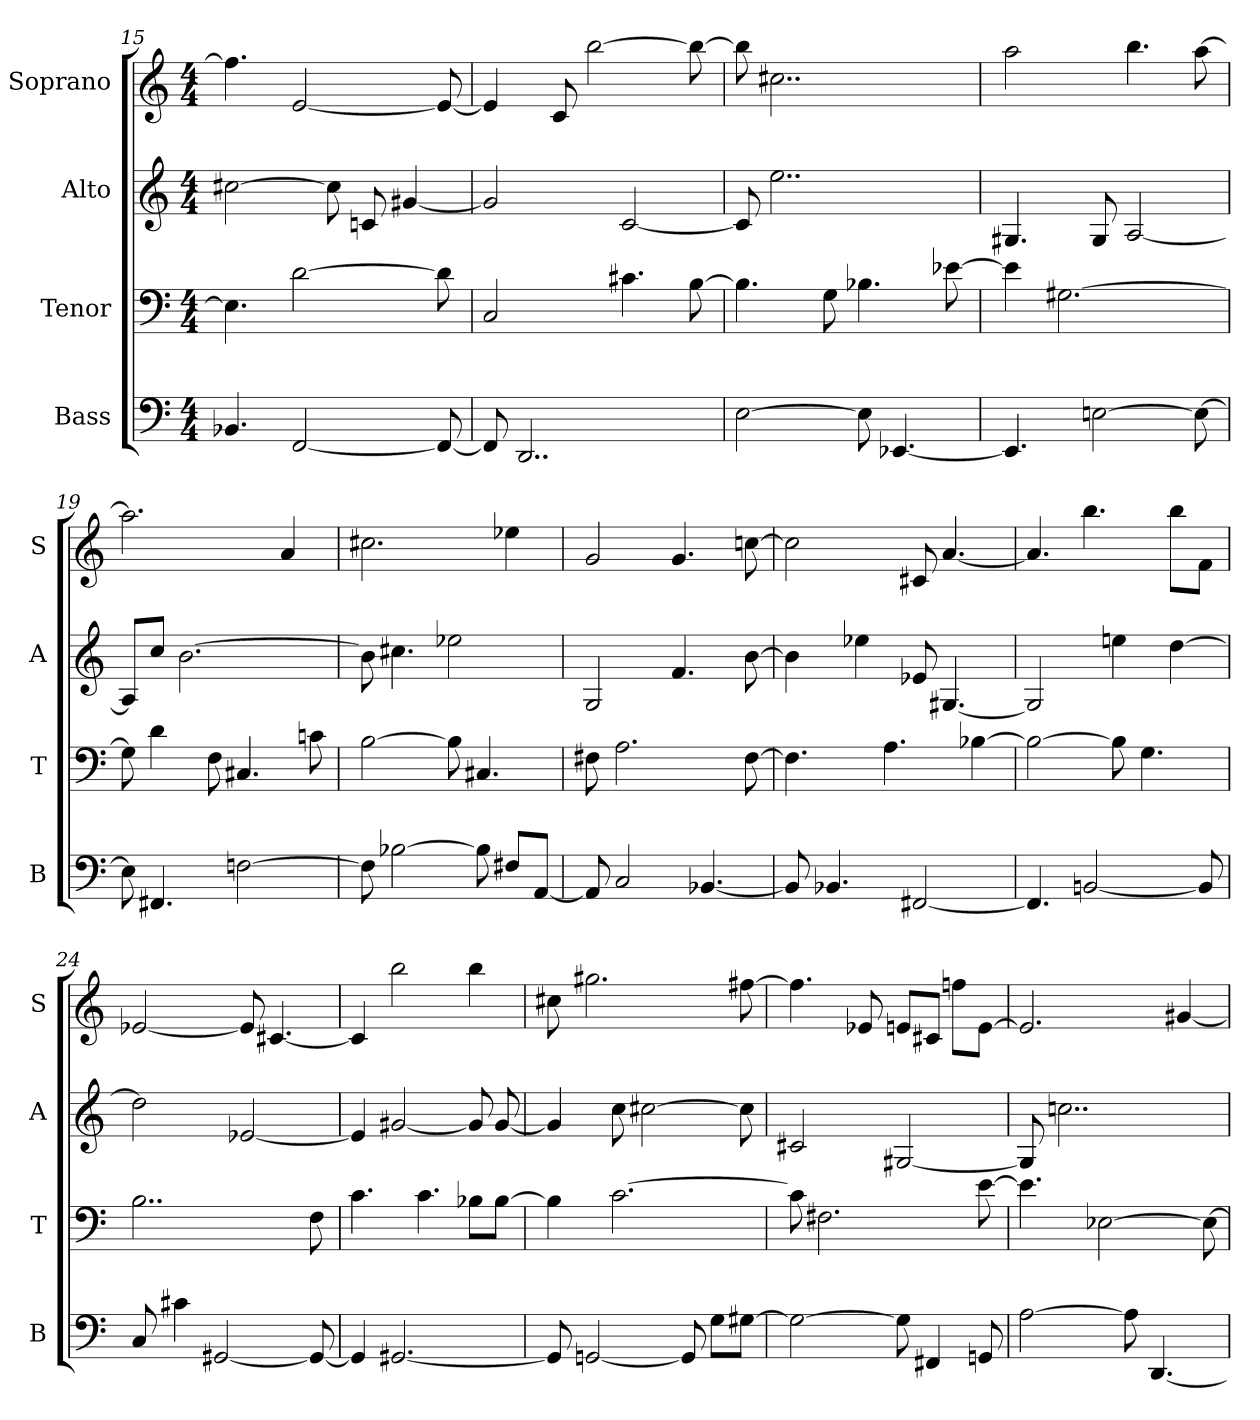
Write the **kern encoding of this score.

**kern	**kern	**kern	**kern
*part4	*part3	*part2	*part1
*staff4	*staff3	*staff2	*staff1
*I"Bass	*I"Tenor	*I"Alto	*I"Soprano
*I'B	*I'T	*I'A	*I'S
*clefF4	*clefF4	*clefG2	*clefG2
*k[]	*k[]	*k[]	*k[]
*M4/4	*M4/4	*M4/4	*M4/4
=15	=15	=15	=15
4.BB-X/	4.E-\]	[2cc#X\	4.ff#\]
[2FF/	[2d\	.	[2e/
.	.	8cc#\]	.
.	.	8cn/	.
.	.	[4g#X/	.
8FF/_	8d\]	.	8e/_
=16	=16	=16	=16
8FF/]	2C/	2g#/]	4e/]
2..DD/	.	.	.
.	.	.	8c/
.	.	.	[2bb\
.	4.c#X\	[2c/	.
.	[8B\	.	8bb\_
=17	=17	=17	=17
[2E\	4.B\]	8c/]	8bb\]
.	.	2..ee\	2..cc#X\
.	8G\	.	.
8E\]	4.B-X\	.	.
[4.EE-X/	.	.	.
.	[8e-X\	.	.
=18	=18	=18	=18
4.EE-/]	4e-\]	4.G#X/	2aa\
.	[2.G#X\	.	.
[2En\	.	8G#/	.
.	.	[2A/	4.bb\
8E\_	.	.	[8aa\
=19	=19	=19	=19
8E\]	8G#\]	8A/L]	2.aa\]
4.FF#X/	4d\	8cc/J	.
.	.	[2.b\	.
.	8F\	.	.
[2Fn\	4.C#X/	.	.
.	.	.	4a/
.	8cn\	.	.
=20	=20	=20	=20
8F\]	[2B\	8b\]	2.cc#X\
[2B-X\	.	4.cc#X\	.
.	8B\]	2ee-X\	.
8B-\]	4.C#X/	.	.
8F#X/L	.	.	4ee-X\
[8AA/J	.	.	.
=21	=21	=21	=21
8AA/]	8F#X\	2G/	2g/
2C/	2.A\	.	.
.	.	4.f/	4.g/
[4.BB-X/	.	.	.
.	[8F#\	[8b\	[8ccn\
=22	=22	=22	=22
8BB-/]	4.F#\]	4b\]	2cc\]
4.BB-X/	.	.	.
.	.	4ee-X\	.
.	4.A\	.	.
[2FF#X/	.	8e-X/	8c#X/
.	.	[4.G#X/	[4.a/
.	[4B-X\	.	.
=23	=23	=23	=23
4.FF#/]	2B-\_	2G#/]	4.a/]
[2BBn/	.	.	4.bb\
.	8B-\]	4een\	.
.	4.G\	.	.
.	.	[4dd\	8bb\L
8BB/]	.	.	8f\J
=24	=24	=24	=24
8C/	2..B\	2dd\]	[2e-X/
4c#X\	.	.	.
[2GG#X/	.	.	.
.	.	[2e-X/	8e-/]
.	.	.	[4.c#X/
8GG#/_	8F\	.	.
=25	=25	=25	=25
4GG#/]	4.c\	4e-/]	4c#/]
[2.GG#X/	.	[2g#X/	2bb\
.	4.c\	.	.
.	8B-X\L	8g#/]	4bb\
.	[8B-\J	[8g#/	.
=26	=26	=26	=26
8GG#/]	4B-\]	4g#/]	8cc#X\
[2GGn/	.	.	2.gg#X\
.	[2.c\	8cc\	.
.	.	[2cc#X\	.
8GG/]	.	.	.
8G\L	.	.	.
[8G#X\J	.	8cc#\]	[8ff#X\
=27	=27	=27	=27
2G#\_	8c\]	2c#X/	4.ff#\]
.	2.F#X\	.	.
.	.	.	8e-X/
8G#\]	.	[2G#X/	8en/L
4FF#X/	.	.	8c#X/J
.	.	.	8ffn\L
8GGn/	[8e\	.	[8e\J
=28	=28	=28	=28
[2A\	4.e\]	8G#/]	2.e/]
.	.	2..ccn\	.
.	[2E-X\	.	.
8A\]	.	.	.
[4.DD/	.	.	.
.	.	.	[4g#X/
.	8E-\_	.	.
=	=	=	=
*-	*-	*-	*-
